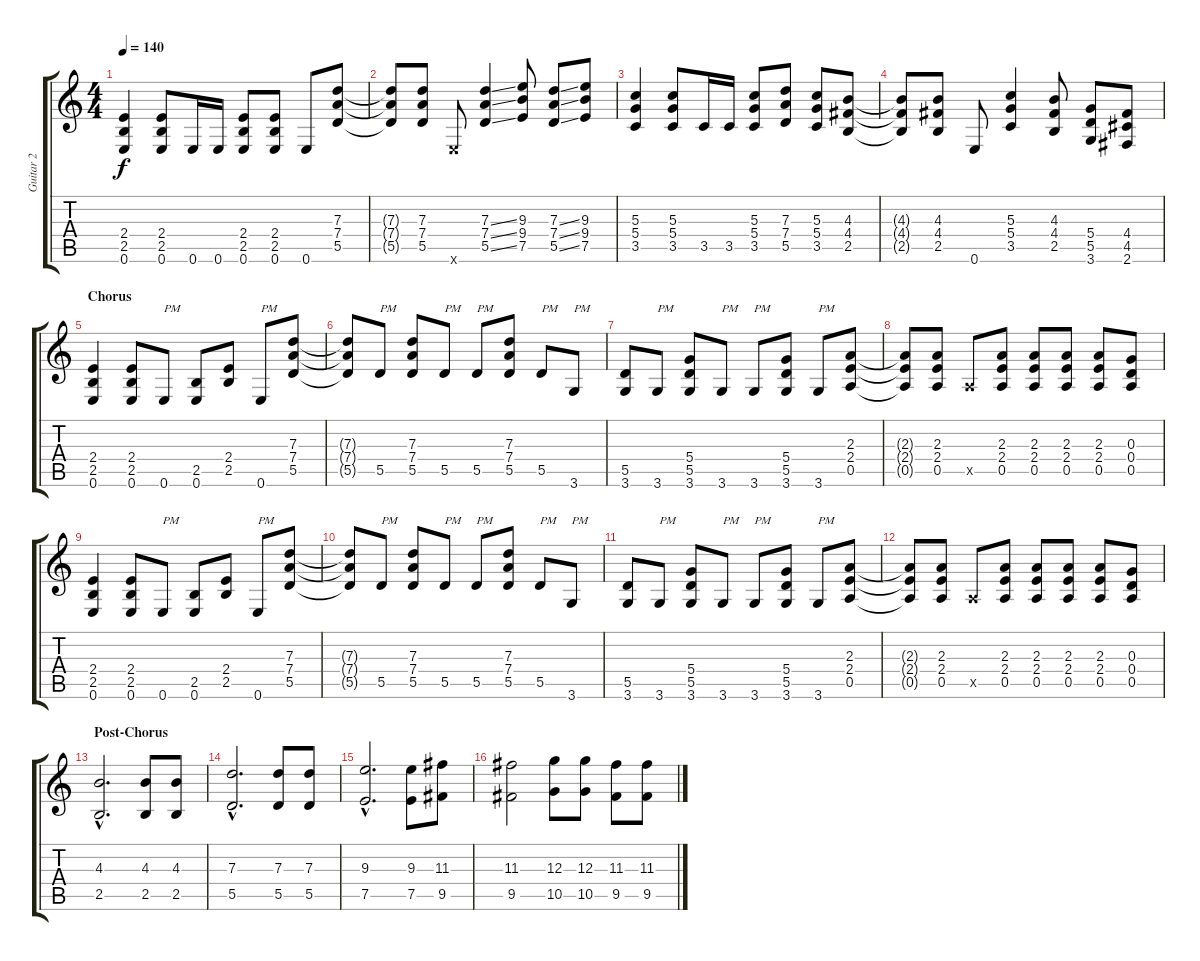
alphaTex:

\track ("Guitar 2" "Guitar 2") {instrument distortionguitar}
\staff {score tabs}
\tuning (E4 B3 G3 D3 A2 E2) {hide}
\ts (4 4)
\tempo 140
\clef g2
\ks c
(2.4 2.5 0.6).4{dy f} (2.4 2.5 0.6).8 0.6.16 0.6.16 (2.4 2.5 0.6).8 (2.4 2.5 0.6).8 0.6.8 (7.3 7.4 5.5).8 |
(7.3{t} 7.4{t} 5.5{t}).8 (7.3 7.4 5.5).8 0.6{x}.8 (7.3{ss} 7.4{ss} 5.5{ss}).4 (9.3 9.4 7.5).8 (7.3{ss} 7.4{ss} 5.5{ss}).8 (9.3 9.4 7.5).8 |
(5.3 5.4 3.5).4 (5.3 5.4 3.5).8 3.5.16 3.5.16 (5.3 5.4 3.5).8 (7.3 7.4 5.5).8 (5.3 5.4 3.5).8 (4.3 4.4 2.5).8 |
(4.3{t} 4.4{t} 2.5{t}).8 (4.3 4.4 2.5).8 0.6.8 (5.3 5.4 3.5).4 (4.3 4.4 2.5).8 (5.4 5.5 3.6).8 (4.4 4.5 2.6).8 |
\section ("" "Chorus")
(2.4 2.5 0.6).4 (2.4 2.5 0.6).8 0.6.8{txt "PM" instrument electricguitarmuted} (2.5 0.6).8{instrument distortionguitar} (2.4 2.5).8 0.6.8{txt "PM" instrument electricguitarmuted} (7.3 7.4 5.5).8{instrument distortionguitar} |
(7.3{t} 7.4{t} 5.5{t}).8 5.5.8{txt "PM" instrument electricguitarmuted} (7.3 7.4 5.5).8{instrument distortionguitar} 5.5.8{txt "PM" instrument electricguitarmuted} 5.5.8{txt "PM"} (7.3 7.4 5.5).8{instrument distortionguitar} 5.5.8{txt "PM" instrument electricguitarmuted} 3.6.8{txt "PM"} |
(5.5 3.6).8{instrument distortionguitar} 3.6.8{txt "PM" instrument electricguitarmuted} (5.4 5.5 3.6).8{instrument distortionguitar} 3.6.8{txt "PM" instrument electricguitarmuted} 3.6.8{txt "PM"} (5.4 5.5 3.6).8{instrument distortionguitar} 3.6.8{txt "PM" instrument electricguitarmuted} (2.3 2.4 0.5).8{instrument distortionguitar} |
(2.3{t} 2.4{t} 0.5{t}).8 (2.3 2.4 0.5).8 0.5{x}.8 (2.3 2.4 0.5).8 (2.3 2.4 0.5).8 (2.3 2.4 0.5).8 (2.3 2.4 0.5).8 (0.3 0.4 0.5).8 |
(2.4 2.5 0.6).4 (2.4 2.5 0.6).8 0.6.8{txt "PM" instrument electricguitarmuted} (2.5 0.6).8{instrument distortionguitar} (2.4 2.5).8 0.6.8{txt "PM" instrument electricguitarmuted} (7.3 7.4 5.5).8{instrument distortionguitar} |
(7.3{t} 7.4{t} 5.5{t}).8 5.5.8{txt "PM" instrument electricguitarmuted} (7.3 7.4 5.5).8{instrument distortionguitar} 5.5.8{txt "PM" instrument electricguitarmuted} 5.5.8{txt "PM"} (7.3 7.4 5.5).8{instrument distortionguitar} 5.5.8{txt "PM" instrument electricguitarmuted} 3.6.8{txt "PM"} |
(5.5 3.6).8{instrument distortionguitar} 3.6.8{txt "PM" instrument electricguitarmuted} (5.4 5.5 3.6).8{instrument distortionguitar} 3.6.8{txt "PM" instrument electricguitarmuted} 3.6.8{txt "PM"} (5.4 5.5 3.6).8{instrument distortionguitar} 3.6.8{txt "PM" instrument electricguitarmuted} (2.3 2.4 0.5).8{instrument distortionguitar} |
(2.3{t} 2.4{t} 0.5{t}).8 (2.3 2.4 0.5).8 0.5{x}.8 (2.3 2.4 0.5).8 (2.3 2.4 0.5).8 (2.3 2.4 0.5).8 (2.3 2.4 0.5).8 (0.3 0.4 0.5).8 |
\section ("" "Post-Chorus")
(4.3{hac} 2.5{hac}).2{d} (4.3 2.5).8 (4.3 2.5).8 |
(7.3{hac} 5.5{hac}).2{d} (7.3 5.5).8 (7.3 5.5).8 |
(9.3{hac} 7.5{hac}).2{d} (9.3 7.5).8 (11.3 9.5).8 |
(11.3 9.5).2 (12.3 10.5).8 (12.3 10.5).8 (11.3 9.5).8 (11.3 9.5).8
